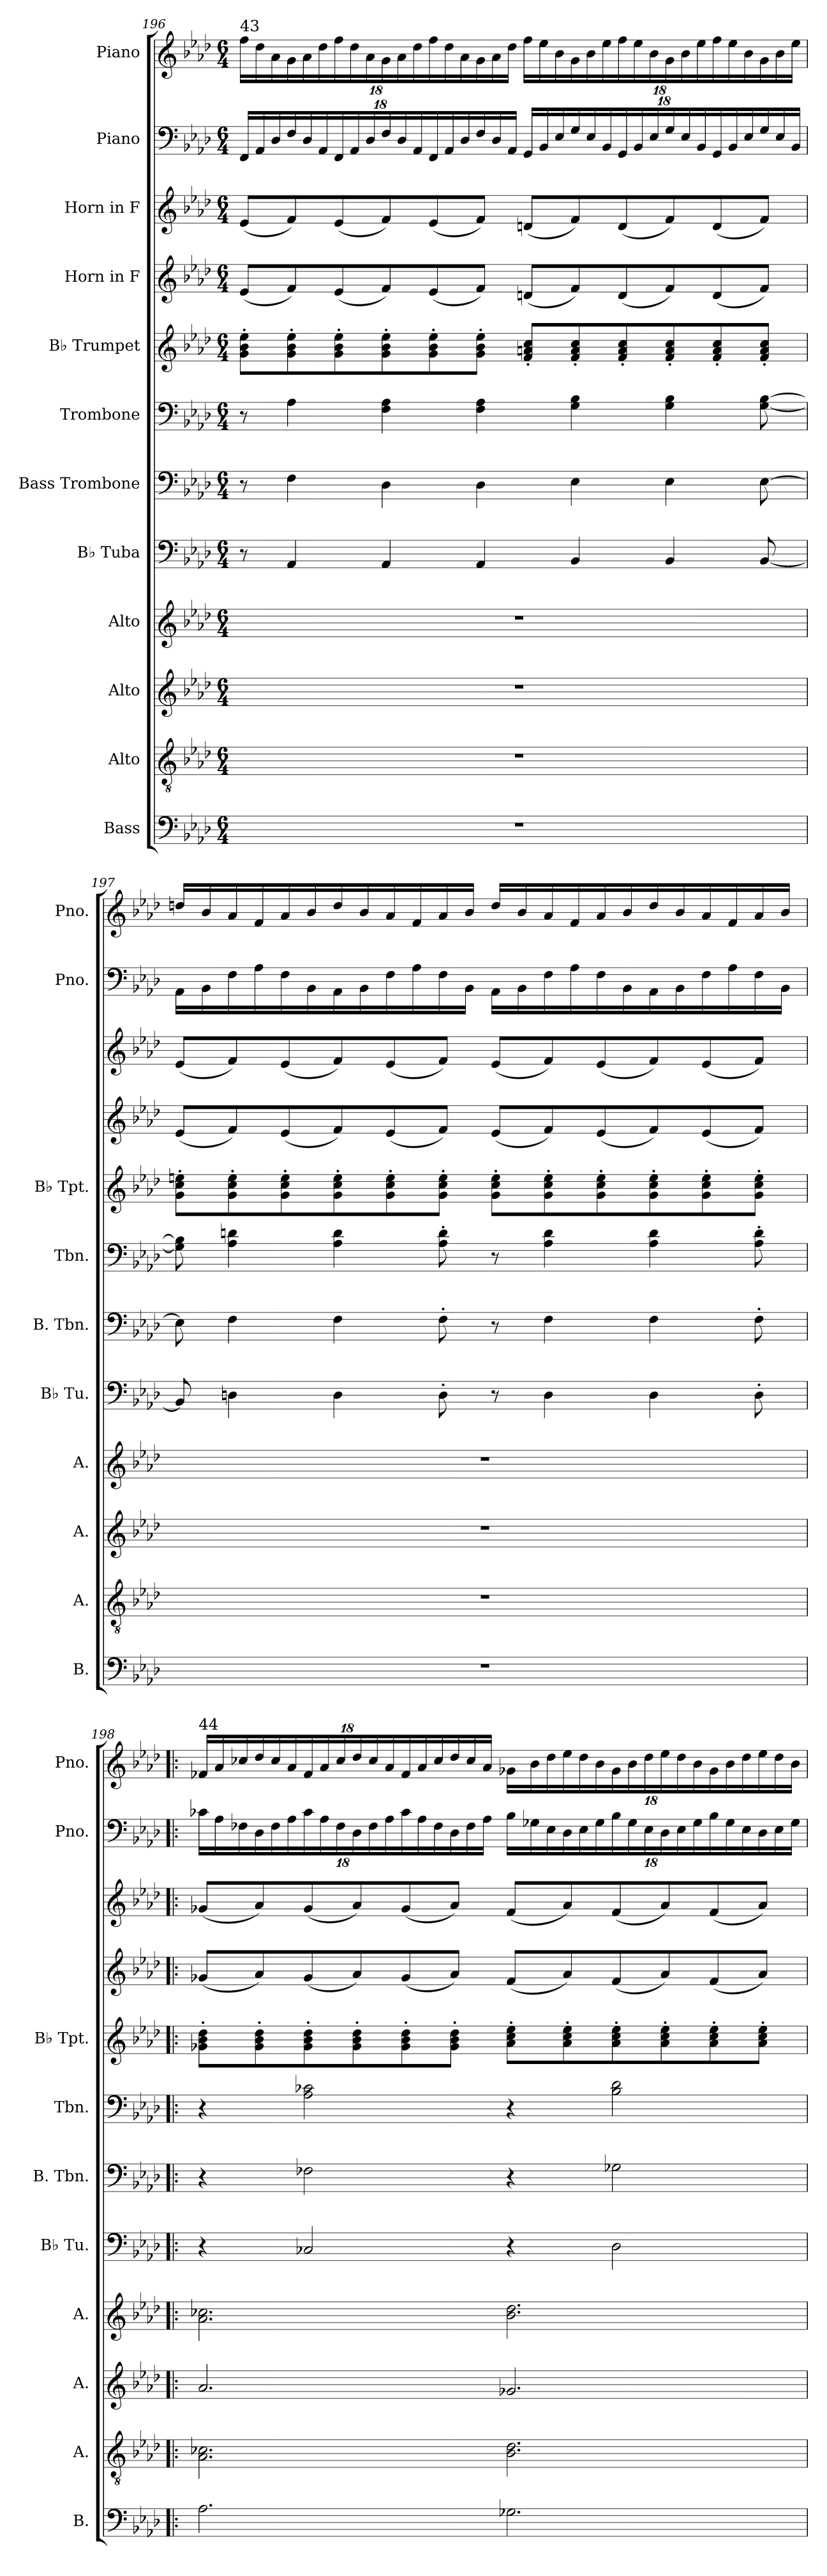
**kern	**kern	**kern	**kern	**kern	**kern	**kern	**kern	**kern	**kern	**kern	**kern
*part12	*part11	*part10	*part9	*part8	*part7	*part6	*part5	*part4	*part3	*part2	*part1
*staff12	*staff11	*staff10	*staff9	*staff8	*staff7	*staff6	*staff5	*staff4	*staff3	*staff2	*staff1
*I"Bass	*I"Alto	*I"Alto	*I"Alto	*I"B♭ Tuba	*I"Bass Trombone	*I"Trombone	*I"B♭ Trumpet	*I"Horn in F	*I"Horn in F	*I"Piano	*I"Piano
*I'B.	*I'A.	*I'A.	*I'A.	*I'B♭ Tu.	*I'B. Tbn.	*I'Tbn.	*I'B♭ Tpt.	*	*	*I'Pno.	*I'Pno.
!!LO:PB:g=z
*clefF4	*clefGv2	*clefG2	*clefG2	*clefF4	*clefF4	*clefF4	*clefG2	*clefG2	*clefG2	*clefF4	*clefG2
*	*	*	*	*	*	*	*ITrd1c2	*ITrd4c7	*ITrd4c7	*	*
*k[b-e-a-d-]	*k[b-e-a-d-]	*k[b-e-a-d-]	*k[b-e-a-d-]	*k[b-e-a-d-]	*k[b-e-a-d-]	*k[b-e-a-d-]	*k[b-e-a-d-g-c-]	*k[b-e-a-d-g-]	*k[b-e-a-d-g-]	*k[b-e-a-d-]	*k[b-e-a-d-]
*M6/4	*M6/4	*M6/4	*M6/4	*M6/4	*M6/4	*M6/4	*M6/4	*M6/4	*M6/4	*M6/4	*M6/4
*	*	*	*	*	*	*	*	*	*	*Xbrackettup	*Xbrackettup
=196	=196	=196	=196	=196	=196	=196	=196	=196	=196	=196	=196
!	!	!	!	!	!	!	!	!	!	!	!LO:TX:a:t=43
1.r	1.r	1.r	1.r	8r	8r	8r	8f\' 8a-\' 8dd-\'L	(8A-/L	(8A-/L	24FF/LL	24ff\LL
.	.	.	.	.	.	.	.	.	.	24AA-/	24dd-\
.	.	.	.	.	.	.	.	.	.	24D-/	24a-\
.	.	.	.	4AA-/	4F\	4A-\	8f\' 8a-\' 8dd-\'	8B-/)	8B-/)	24F/	24g\
.	.	.	.	.	.	.	.	.	.	24D-/	24a-\
.	.	.	.	.	.	.	.	.	.	24AA-/	24dd-\
.	.	.	.	.	.	.	8f\' 8a-\' 8dd-\'	(8A-/	(8A-/	24FF/	24ff\
.	.	.	.	.	.	.	.	.	.	24AA-/	24dd-\
.	.	.	.	.	.	.	.	.	.	24D-/	24a-\
.	.	.	.	4AA-/	4D-\	4F\ 4A-\	8f\' 8a-\' 8dd-\'	8B-/)	8B-/)	24F/	24g\
.	.	.	.	.	.	.	.	.	.	24D-/	24a-\
.	.	.	.	.	.	.	.	.	.	24AA-/	24dd-\
.	.	.	.	.	.	.	8f\' 8a-\' 8dd-\'	(8A-/	(8A-/	24FF/	24ff\
.	.	.	.	.	.	.	.	.	.	24AA-/	24dd-\
.	.	.	.	.	.	.	.	.	.	24D-/	24a-\
.	.	.	.	4AA-/	4D-\	4F\ 4A-\	8f\' 8a-\' 8dd-\'J	8B-/J)	8B-/J)	24F/	24g\
.	.	.	.	.	.	.	.	.	.	24D-/	24a-\
.	.	.	.	.	.	.	.	.	.	24AA-/JJ	24dd-\JJ
.	.	.	.	.	.	.	8e-/' 8gn/' 8b-/'L	(8Gn/L	(8Gn/L	24GG/LL	24ff\LL
.	.	.	.	.	.	.	.	.	.	24BB-/	24ee-\
.	.	.	.	.	.	.	.	.	.	24E-/	24b-\
.	.	.	.	4BB-/	4E-\	4G\ 4B-\	8e-/' 8g/' 8b-/'	8B-/)	8B-/)	24G/	24g\
.	.	.	.	.	.	.	.	.	.	24E-/	24b-\
.	.	.	.	.	.	.	.	.	.	24BB-/	24ee-\
.	.	.	.	.	.	.	8e-/' 8g/' 8b-/'	(8G/	(8G/	24GG/	24ff\
.	.	.	.	.	.	.	.	.	.	24BB-/	24ee-\
.	.	.	.	.	.	.	.	.	.	24E-/	24b-\
.	.	.	.	4BB-/	4E-\	4G\ 4B-\	8e-/' 8g/' 8b-/'	8B-/)	8B-/)	24G/	24g\
.	.	.	.	.	.	.	.	.	.	24E-/	24b-\
.	.	.	.	.	.	.	.	.	.	24BB-/	24ee-\
.	.	.	.	.	.	.	8e-/' 8g/' 8b-/'	(8G/	(8G/	24GG/	24ff\
.	.	.	.	.	.	.	.	.	.	24BB-/	24ee-\
.	.	.	.	.	.	.	.	.	.	24E-/	24b-\
.	.	.	.	[8BB-/	[8E-\	[8G\ [8B-\	8e-/' 8g/' 8b-/'J	8B-/J)	8B-/J)	24G/	24g\
.	.	.	.	.	.	.	.	.	.	24E-/	24b-\
.	.	.	.	.	.	.	.	.	.	24BB-/JJ	24ee-\JJ
!!LO:PB:g=z
=197	=197	=197	=197	=197	=197	=197	=197	=197	=197	=197	=197
1.r	1.r	1.r	1.r	8BB-/]	8E-\]	8G\] 8B-\]	8f\' 8b-\' 8ddn\'L	(8A-/L	(8A-/L	16AA-\LL	16ddn/LL
.	.	.	.	.	.	.	.	.	.	16BB-\	16b-/
.	.	.	.	4Dn\	4F\	4A-\ 4dn\	8f\' 8b-\' 8dd\'	8B-/)	8B-/)	16F\	16a-/
.	.	.	.	.	.	.	.	.	.	16A-\	16f/
.	.	.	.	.	.	.	8f\' 8b-\' 8dd\'	(8A-/	(8A-/	16F\	16a-/
.	.	.	.	.	.	.	.	.	.	16BB-\	16b-/
.	.	.	.	4D\	4F\	4A-\ 4d\	8f\' 8b-\' 8dd\'	8B-/)	8B-/)	16AA-\	16dd/
.	.	.	.	.	.	.	.	.	.	16BB-\	16b-/
.	.	.	.	.	.	.	8f\' 8b-\' 8dd\'	(8A-/	(8A-/	16F\	16a-/
.	.	.	.	.	.	.	.	.	.	16A-\	16f/
.	.	.	.	8D'\	8F'\	8A-\' 8d\'	8f\' 8b-\' 8dd\'J	8B-/J)	8B-/J)	16F\	16a-/
.	.	.	.	.	.	.	.	.	.	16BB-\JJ	16b-/JJ
.	.	.	.	8r	8r	8r	8f\' 8b-\' 8dd\'L	(8A-/L	(8A-/L	16AA-\LL	16dd/LL
.	.	.	.	.	.	.	.	.	.	16BB-\	16b-/
.	.	.	.	4D\	4F\	4A-\ 4d\	8f\' 8b-\' 8dd\'	8B-/)	8B-/)	16F\	16a-/
.	.	.	.	.	.	.	.	.	.	16A-\	16f/
.	.	.	.	.	.	.	8f\' 8b-\' 8dd\'	(8A-/	(8A-/	16F\	16a-/
.	.	.	.	.	.	.	.	.	.	16BB-\	16b-/
.	.	.	.	4D\	4F\	4A-\ 4d\	8f\' 8b-\' 8dd\'	8B-/)	8B-/)	16AA-\	16dd/
.	.	.	.	.	.	.	.	.	.	16BB-\	16b-/
.	.	.	.	.	.	.	8f\' 8b-\' 8dd\'	(8A-/	(8A-/	16F\	16a-/
.	.	.	.	.	.	.	.	.	.	16A-\	16f/
.	.	.	.	8D'\	8F'\	8A-\' 8d\'	8f\' 8b-\' 8dd\'J	8B-/J)	8B-/J)	16F\	16a-/
.	.	.	.	.	.	.	.	.	.	16BB-\JJ	16b-/JJ
!!LO:PB:g=z
=198!|:	=198!|:	=198!|:	=198!|:	=198!|:	=198!|:	=198!|:	=198!|:	=198!|:	=198!|:	=198!|:	=198!|:
!	!	!	!	!	!	!	!	!	!	!	!LO:TX:a:t=44
2.A-\	2.A-\ 2.c-X\	2.a-/	2.a-\ 2.cc-X\	4r	4r	4r	8f-X\' 8a-\' 8cc-\'L	(8c-X/L	(8c-X/L	24c-X\LL	24f-X/LL
.	.	.	.	.	.	.	.	.	.	24A-\	24a-/
.	.	.	.	.	.	.	.	.	.	24F-X\	24cc-X/
.	.	.	.	.	.	.	8f-\' 8a-\' 8cc-\'	8d-/)	8d-/)	24D-\	24dd-/
.	.	.	.	.	.	.	.	.	.	24F-\	24cc-/
.	.	.	.	.	.	.	.	.	.	24A-\	24a-/
.	.	.	.	2C-X/	2F-X\	2A-\ 2c-X\	8f-\' 8a-\' 8cc-\'	(8c-/	(8c-/	24c-\	24f-/
.	.	.	.	.	.	.	.	.	.	24A-\	24a-/
.	.	.	.	.	.	.	.	.	.	24F-\	24cc-/
.	.	.	.	.	.	.	8f-\' 8a-\' 8cc-\'	8d-/)	8d-/)	24D-\	24dd-/
.	.	.	.	.	.	.	.	.	.	24F-\	24cc-/
.	.	.	.	.	.	.	.	.	.	24A-\	24a-/
.	.	.	.	.	.	.	8f-\' 8a-\' 8cc-\'	(8c-/	(8c-/	24c-\	24f-/
.	.	.	.	.	.	.	.	.	.	24A-\	24a-/
.	.	.	.	.	.	.	.	.	.	24F-\	24cc-/
.	.	.	.	.	.	.	8f-\' 8a-\' 8cc-\'J	8d-/J)	8d-/J)	24D-\	24dd-/
.	.	.	.	.	.	.	.	.	.	24F-\	24cc-/
.	.	.	.	.	.	.	.	.	.	24A-\JJ	24a-/JJ
2.G-X\	2.B-\ 2.d-\	2.g-X/	2.b-\ 2.dd-\	4r	4r	4r	8g-\' 8b-\' 8dd-\'L	(8B-/L	(8B-/L	24B-\LL	24g-X\LL
.	.	.	.	.	.	.	.	.	.	24G-X\	24b-\
.	.	.	.	.	.	.	.	.	.	24E-\	24dd-\
.	.	.	.	.	.	.	8g-\' 8b-\' 8dd-\'	8d-/)	8d-/)	24D-\	24ee-\
.	.	.	.	.	.	.	.	.	.	24E-\	24dd-\
.	.	.	.	.	.	.	.	.	.	24G-\	24b-\
.	.	.	.	2D-\	2G-X\	2B-\ 2d-\	8g-\' 8b-\' 8dd-\'	(8B-/	(8B-/	24B-\	24g-\
.	.	.	.	.	.	.	.	.	.	24G-\	24b-\
.	.	.	.	.	.	.	.	.	.	24E-\	24dd-\
.	.	.	.	.	.	.	8g-\' 8b-\' 8dd-\'	8d-/)	8d-/)	24D-\	24ee-\
.	.	.	.	.	.	.	.	.	.	24E-\	24dd-\
.	.	.	.	.	.	.	.	.	.	24G-\	24b-\
.	.	.	.	.	.	.	8g-\' 8b-\' 8dd-\'	(8B-/	(8B-/	24B-\	24g-\
.	.	.	.	.	.	.	.	.	.	24G-\	24b-\
.	.	.	.	.	.	.	.	.	.	24E-\	24dd-\
.	.	.	.	.	.	.	8g-\' 8b-\' 8dd-\'J	8d-/J)	8d-/J)	24D-\	24ee-\
.	.	.	.	.	.	.	.	.	.	24E-\	24dd-\
.	.	.	.	.	.	.	.	.	.	24G-\JJ	24b-\JJ
=	=	=	=	=	=	=	=	=	=	=	=
*-	*-	*-	*-	*-	*-	*-	*-	*-	*-	*-	*-
